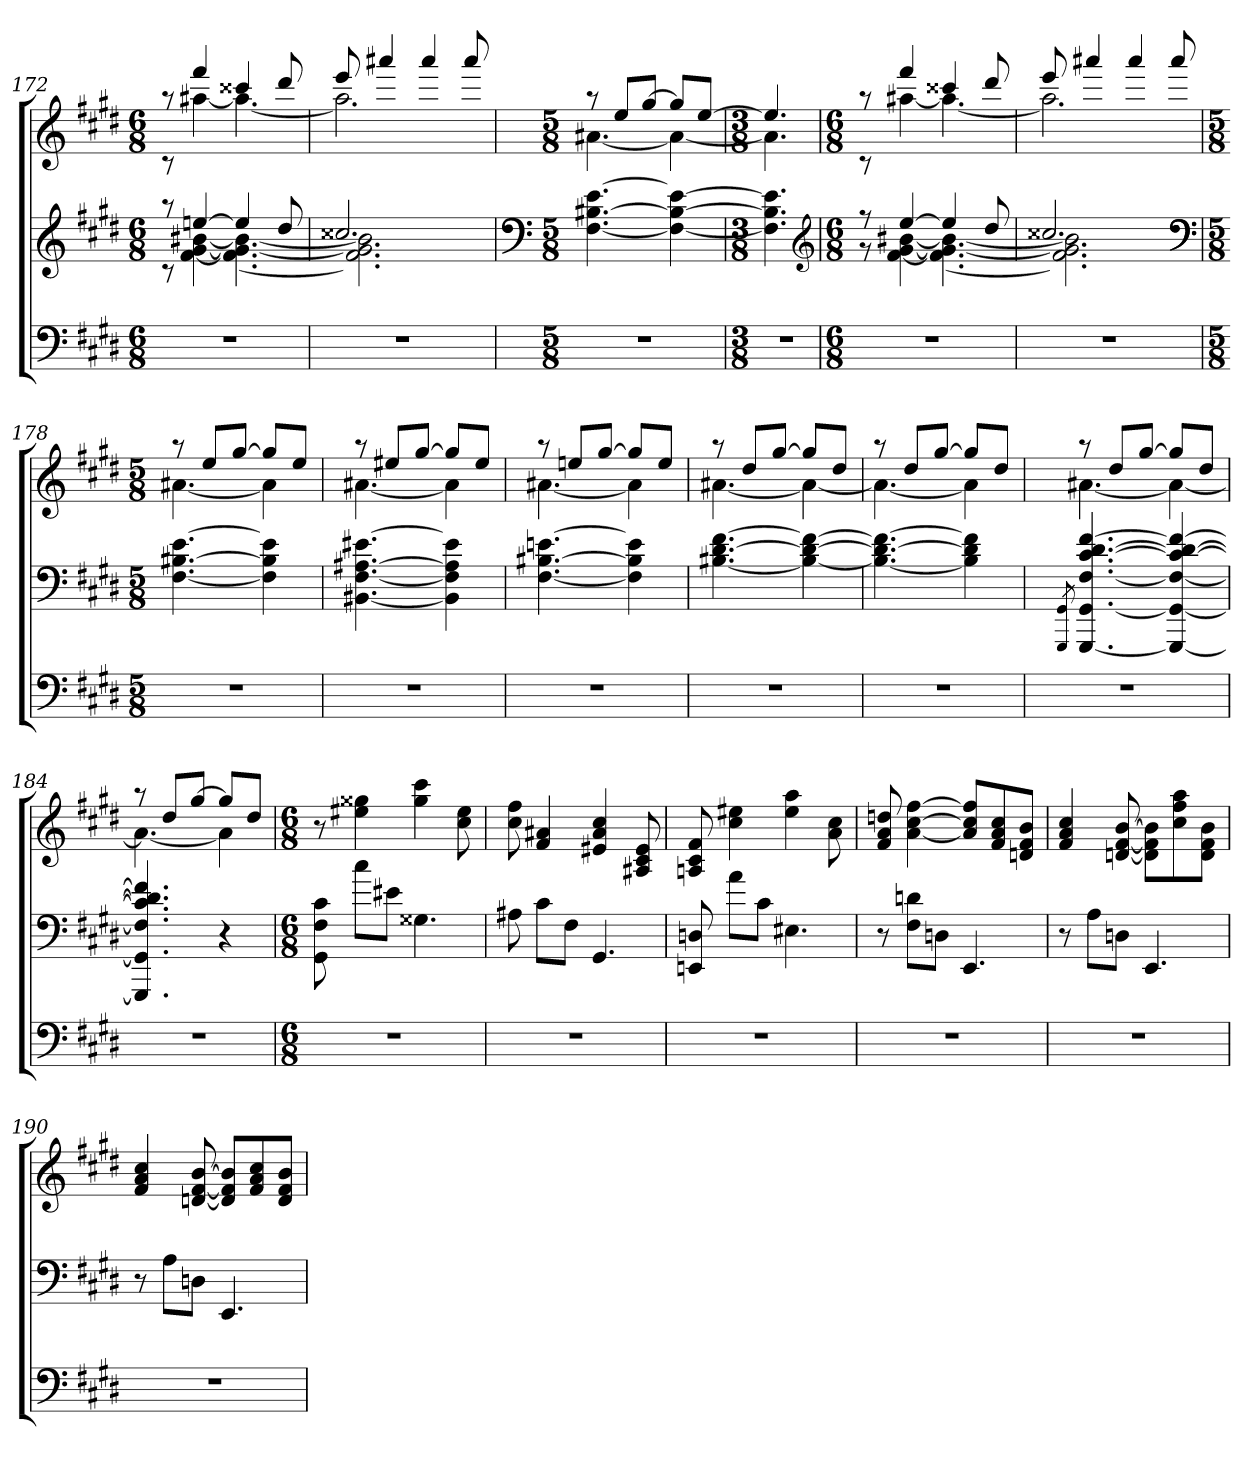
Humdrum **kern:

**kern	**kern	**kern
*part3	*part2	*part1
*staff3	*staff2	*staff1
*clefF4	*clefG2	*clefG2
*k[f#c#g#d#]	*k[f#c#g#d#]	*k[f#c#g#d#]
*M6/8	*M6/8	*M6/8
=172	=172	=172
*	*^	*^
2.r	8raa	8rc	8raa	8rc
.	[4een	[4f# [4g# [4b#X	4fff#	[4aa#X
.	4ee]	4.f#_ 4.g#_ 4.b#_	4ccc##X	4.aa#_
.	8dd#	.	8ddd#	.
=173	=173	=173	=173	=173
2.r	2.cc##X	2.f#] 2.g#] 2.b#]	8eee	2.aa#]
.	.	.	4aaa#X	.
.	.	.	4aaa#	.
.	.	.	8aaa#	.
*	*v	*v	*	*
=174	=174	=174	=174
*	*clefF4	*	*
*M5/8	*M5/8	*M5/8	*
3...r	[4.F# [4.B#X [4.e	8raa	[4.a#X
.	.	8eeL	.
.	.	[8gg#J	.
.	4F#_ 4B#_ 4e_	8gg#L]	4a#_
.	.	[8eeJ	.
=175	=175	=175	=175
*M3/8	*M3/8	*M3/8	*
4.r	4.F#] 4.B#] 4.e]	4.ee]	4.a#]
*	*clefG2	*	*
=176	=176	=176	=176
*M6/8	*M6/8	*M6/8	*
*	*^	*	*
2.r	8r	8r	8raa	8rc
.	[4ee	[4f# [4g# [4b#X	4fff#	[4aa#X
.	4ee]	4.f#_ 4.g#_ 4.b#_	4ccc##X	4.aa#_
.	8dd#	.	8ddd#	.
=177	=177	=177	=177	=177
2.r	2.cc##X	2.f#] 2.g#] 2.b#]	8eee	2.aa#]
.	.	.	4aaa#X	.
.	.	.	4aaa#	.
.	.	.	8aaa#	.
*	*v	*v	*	*
*	*clefF4	*	*
=178	=178	=178	=178
*M5/8	*M5/8	*M5/8	*
3...r	[4.F# [4.B#X [4.e	8raa	[4.a#X
.	.	8eeL	.
.	.	[8gg#J	.
.	4F#] 4B#] 4e]	8gg#L]	4a#]
.	.	8eeJ	.
=179	=179	=179	=179
3...r	[4.BB#X [4.F# [4.A#X [4.e#X	8raa	[4.a#X
.	.	8ee#XL	.
.	.	[8gg#J	.
.	4BB#] 4F#] 4A#] 4e#]	8gg#L]	4a#]
.	.	8ee#J	.
=180	=180	=180	=180
3...r	[4.F# [4.B#X [4.en	8raa	[4.a#X
.	.	8eenL	.
.	.	[8gg#J	.
.	4F#] 4B#] 4e]	8gg#L]	4a#]
.	.	8eeJ	.
=181	=181	=181	=181
3...r	[4.B#X [4.d# [4.f#	8raa	[4.a#X
.	.	8dd#L	.
.	.	[8gg#J	.
.	4B#_ 4d#_ 4f#_	8gg#L]	4a#_
.	.	8dd#J	.
=182	=182	=182	=182
3...r	4.B#_ 4.d#_ 4.f#_	8raa	4.a#_
.	.	8dd#L	.
.	.	[8gg#J	.
.	4B#] 4d#] 4f#]	8gg#L]	4a#]
.	.	8dd#J	.
=183	=183	=183	=183
.	8qGGG#/ 8qGG#/	.	.
3...r	4.GGG#_ 4.GG#_ [4.F# [4.c# [4.d# [4.f#	8raa	[4.a#X
.	.	8dd#L	.
.	.	[8gg#J	.
.	4GGG#_ 4GG#_ 4F#_ 4c#_ 4d#_ 4f#_	8gg#L]	4a#_
.	.	8dd#J	.
=184	=184	=184	=184
3...r	4.GGG#] 4.GG#] 4.F#] 4.c#] 4.d#] 4.f#]	8raa	4.a#_
.	.	8dd#L	.
.	.	[8gg#J	.
.	4r	8gg#L]	4a#]
.	.	8dd#J	.
*	*	*v	*v
=185	=185	=185
*M6/8	*M6/8	*M6/8
2.r	8GG# 8F# 8c#	8r
.	8cc#L	4ee#X 4gg##X
.	8e#XJ	.
.	4.G##X	4gg## 4ccc#
.	.	8cc# 8ee#
=186	=186	=186
2.r	8A#X	8cc# 8ff#
.	8c#L	4f# 4a#X
.	8F#J	.
.	4.GG#	4e#X 4a# 4cc#
.	.	8A#X 8c# 8e#
=187	=187	=187
2.r	8EEn 8Dn	8An 8c# 8f#
.	8aL	4cc# 4ee#X
.	8c#J	.
.	4.E#X	4ee# 4aa
.	.	8a 8cc#
=188	=188	=188
2.r	8r	8f# 8a 8ddn
.	8F# 8dnL	[4a [4cc# [4ff#
.	8DnJ	.
.	4.EE	8a] 8cc#] 8ff#]L
.	.	8f# 8a 8cc#
.	.	8dn 8f# 8bJ
=189	=189	=189
2.r	8r	4f# 4a 4cc#
.	8AL	.
.	8DnJ	[8dn [8f# [8b
.	4.EE	8d] 8f#] 8b]L
.	.	8cc# 8ff# 8aa
.	.	8d 8f# 8bJ
=190	=190	=190
2.r	8r	4f# 4a 4cc#
.	8AL	.
.	8DnJ	[8dn [8f# [8b
.	4.EE	8d] 8f#] 8b]L
.	.	8f# 8a 8cc#
.	.	8d 8f# 8bJ
=	=	=
*-	*-	*-
